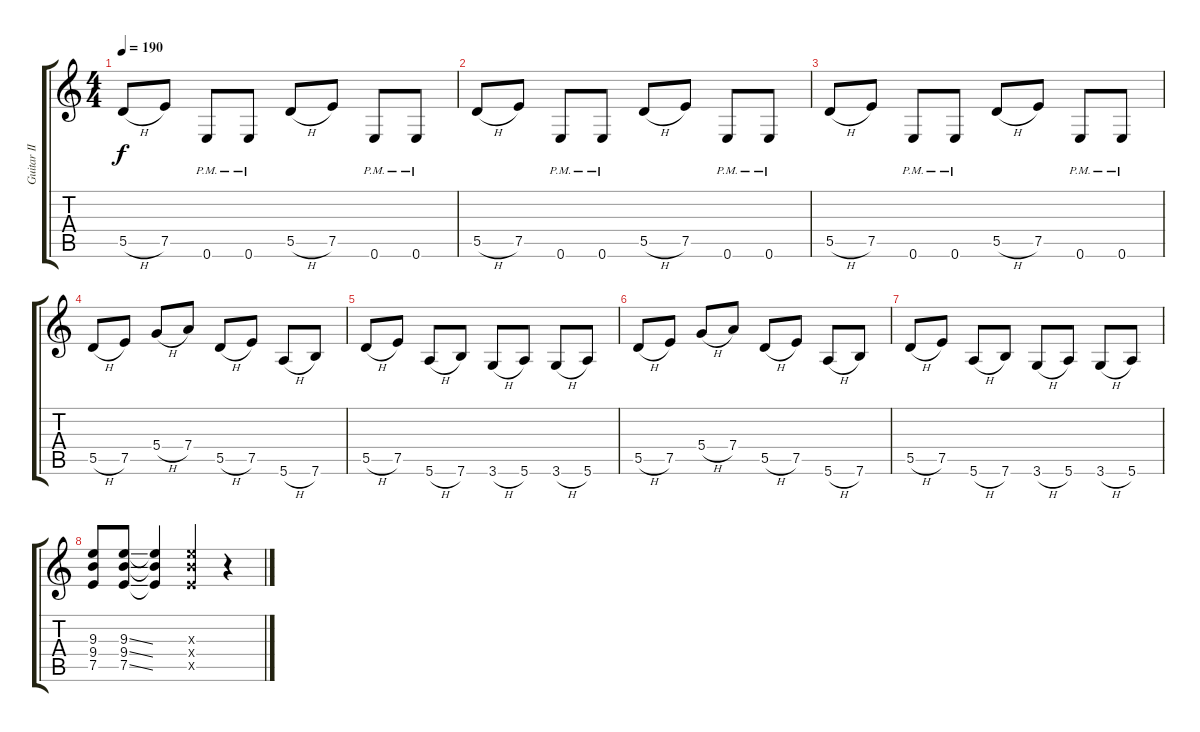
\track ("Guitar II" "Guitar II") {instrument distortionguitar}
\staff {score tabs}
\tuning (E4 B3 G3 D3 A2 E2) {hide}
\ts (4 4)
\tempo 190
\clef g2
\ks c
5.5{h}.8{dy f} 7.5.8 0.6{pm}.8 0.6{pm}.8 5.5{h}.8 7.5.8 0.6{pm}.8 0.6{pm}.8 |
5.5{h}.8 7.5.8 0.6{pm}.8 0.6{pm}.8 5.5{h}.8 7.5.8 0.6{pm}.8 0.6{pm}.8 |
5.5{h}.8 7.5.8 0.6{pm}.8 0.6{pm}.8 5.5{h}.8 7.5.8 0.6{pm}.8 0.6{pm}.8 |
5.5{h}.8 7.5.8 5.4{h}.8 7.4.8 5.5{h}.8 7.5.8 5.6{h}.8 7.6.8 |
5.5{h}.8 7.5.8 5.6{h}.8 7.6.8 3.6{h}.8 5.6.8 3.6{h}.8 5.6.8 |
5.5{h}.8 7.5.8 5.4{h}.8 7.4.8 5.5{h}.8 7.5.8 5.6{h}.8 7.6.8 |
5.5{h}.8 7.5.8 5.6{h}.8 7.6.8 3.6{h}.8 5.6.8 3.6{h}.8 5.6.8 |
(9.3 9.4 7.5).8 (9.3{ss} 9.4{ss} 7.5{ss}).8 (9.3{t} 9.4{t} 7.5{t}).4 (9.3{x} 9.4{x} 7.5{x}).4 r.4
